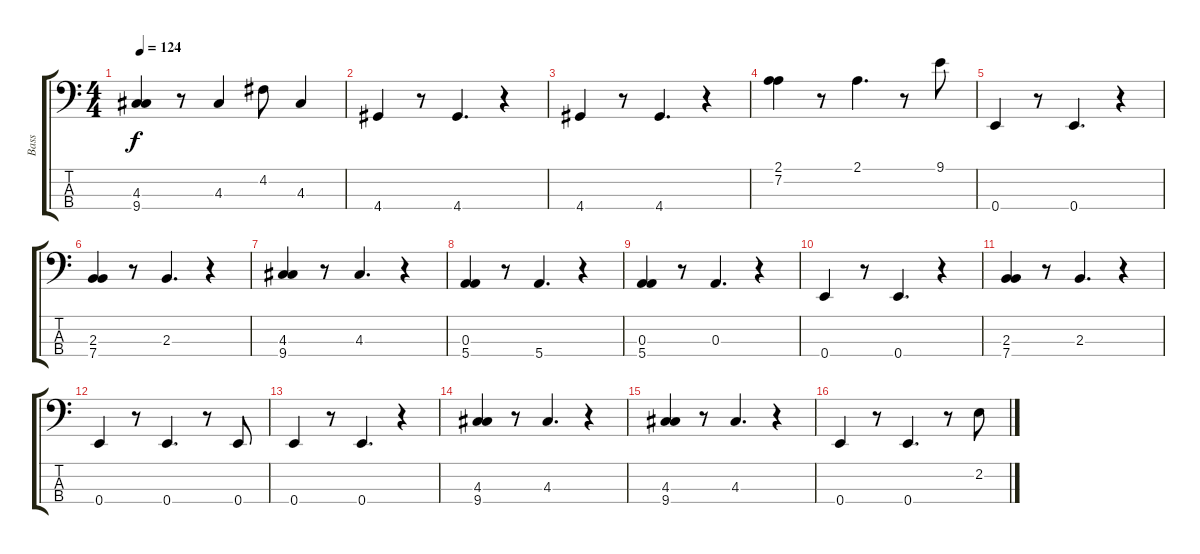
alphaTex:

\track ("Bass" "Bass") {instrument electricbassfinger}
\staff {score tabs}
\tuning (G2 D2 A1 E1) {hide}
\ts (4 4)
\tempo 124
\clef f4
\ks c
(4.3 9.4).4{dy f} r.8 4.3.4 4.2.8 4.3.4 |
4.4.4 r.8 4.4.4{d} r.4 |
4.4.4 r.8 4.4.4{d} r.4 |
(2.1 7.2).4 r.8 2.1.4{d} r.8 9.1.8 |
0.4.4 r.8 0.4.4{d} r.4 |
(2.3 7.4).4 r.8 2.3.4{d} r.4 |
(4.3 9.4).4 r.8 4.3.4{d} r.4 |
(0.3 5.4).4 r.8 5.4.4{d} r.4 |
(0.3 5.4).4 r.8 0.3.4{d} r.4 |
0.4.4 r.8 0.4.4{d} r.4 |
(2.3 7.4).4 r.8 2.3.4{d} r.4 |
0.4.4 r.8 0.4.4{d} r.8 0.4.8 |
0.4.4 r.8 0.4.4{d} r.4 |
(4.3 9.4).4 r.8 4.3.4{d} r.4 |
(4.3 9.4).4 r.8 4.3.4{d} r.4 |
0.4.4 r.8 0.4.4{d} r.8 2.2.8
